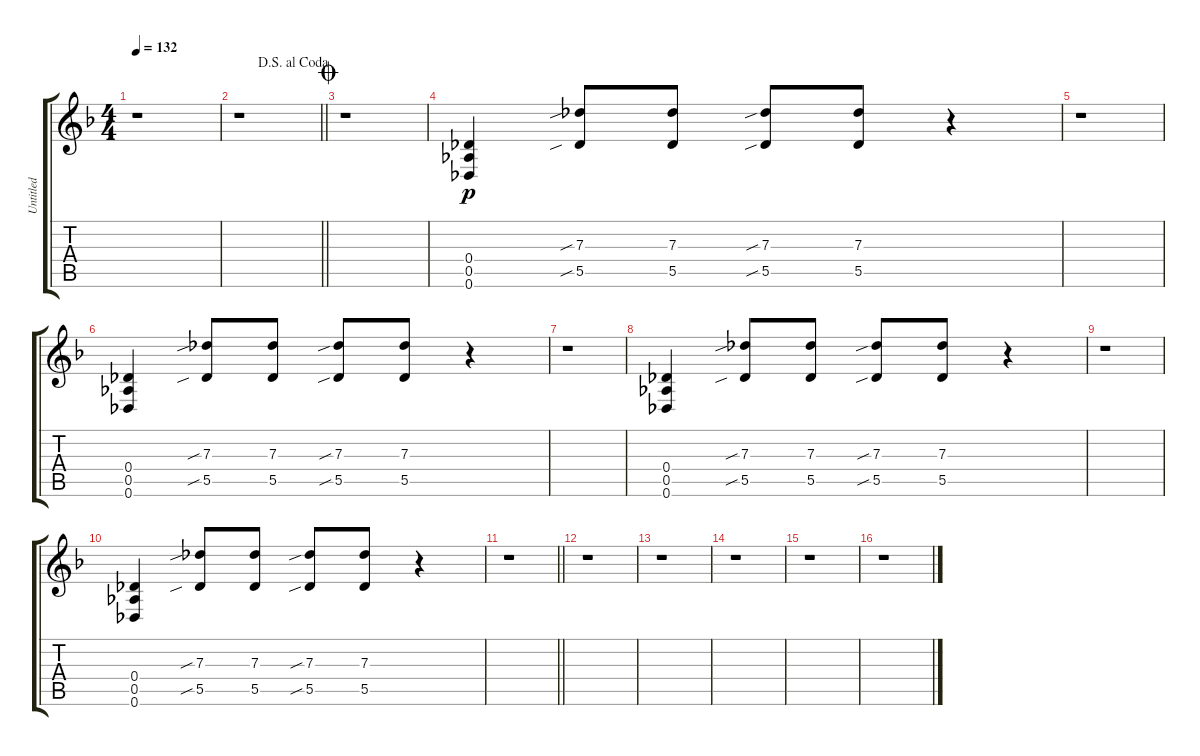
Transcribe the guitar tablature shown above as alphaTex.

\track ("Untitled" "Untitled") {instrument overdrivenguitar}
\staff {score tabs}
\tuning (Eb4 Bb3 Gb3 Db3 Ab2 Db2) {hide}
\ts (4 4)
\tempo 132
\clef g2
\ks f
r.1{dy mf} |
\jump dalsegnoalcoda
\barLineRight lightlight
r.1 |
\jump coda
r.1 |
(0.4 0.5 0.6).4{dy p} (7.3{sib} 5.5{sib}).8 (7.3 5.5).8 (7.3{sib} 5.5{sib}).8 (7.3 5.5).8 r.4 |
r.1 |
(0.4 0.5 0.6).4 (7.3{sib} 5.5{sib}).8 (7.3 5.5).8 (7.3{sib} 5.5{sib}).8 (7.3 5.5).8 r.4 |
r.1 |
(0.4 0.5 0.6).4 (7.3{sib} 5.5{sib}).8 (7.3 5.5).8 (7.3{sib} 5.5{sib}).8 (7.3 5.5).8 r.4 |
r.1 |
(0.4 0.5 0.6).4 (7.3{sib} 5.5{sib}).8 (7.3 5.5).8 (7.3{sib} 5.5{sib}).8 (7.3 5.5).8 r.4 |
\barLineRight lightlight
r.1 |
r.1 |
r.1 |
r.1 |
r.1 |
r.1
